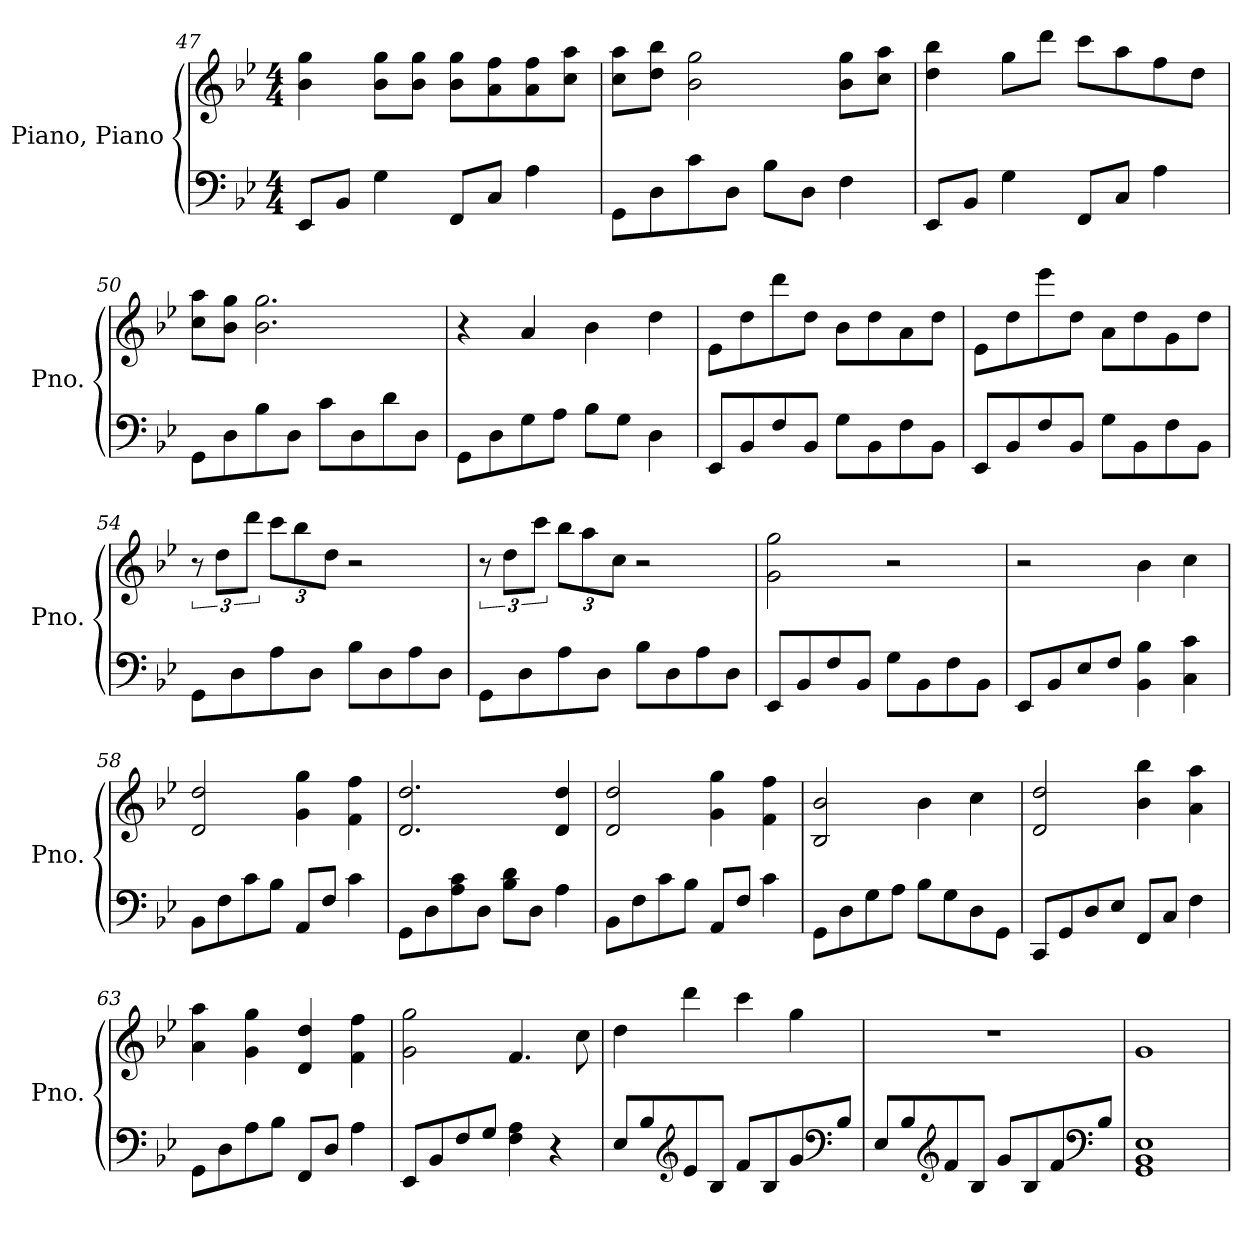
**kern	**kern
*part1	*part1
*staff2	*staff1
*I"Piano, Piano	*
*I'Pno.	*
*clefF4	*clefG2
*k[b-e-]	*k[b-e-]
*M4/4	*M4/4
=47	=47
8EE-/L	4b-\ 4gg\
8BB-/J	.
4G\	8b-\ 8gg\L
.	8b-\ 8gg\J
8FF/L	8b-\ 8gg\L
8C/J	8a\ 8ff\
4A\	8a\ 8ff\
.	8cc\ 8aa\J
=48	=48
8GG\L	8cc\ 8aa\L
8D\	8dd\ 8bb-\J
8c\	2b-\ 2gg\
8D\J	.
8B-\L	.
8D\J	.
4F\	8b-\ 8gg\L
.	8cc\ 8aa\J
!!LO:LB:g=z
=49	=49
8EE-/L	4dd\ 4bb-\
8BB-/J	.
4G\	8gg\L
.	8ddd\J
8FF/L	8ccc\L
8C/J	8aa\
4A\	8ff\
.	8dd\J
=50	=50
*	*MM70
8GG\L	8cc\ 8aa\L
8D\	8b-\ 8gg\J
8B-\	2.b-\ 2.gg\
8D\J	.
8c\L	.
8D\	.
8d\	.
8D\J	.
=51	=51
8GG\L	4r
8D\	.
8G\	4a/
8A\J	.
8B-\L	4b-\
8G\J	.
4D\	4dd\
=52	=52
8EE-/L	8e-\L
8BB-/	8dd\
8F/	8ddd\
8BB-/J	8dd\J
8G\L	8b-\L
8BB-\	8dd\
8F\	8a\
8BB-\J	8dd\J
=53	=53
8EE-/L	8e-\L
8BB-/	8dd\
8F/	8eee-\
8BB-/J	8dd\J
8G\L	8a\L
8BB-\	8dd\
8F\	8g\
8BB-\J	8dd\J
!!LO:PB:g=z
=54	=54
8GG\L	12r
.	12dd\L
8D\	.
.	12ddd\J
*	*Xbrackettup
8A\	12ccc\L
.	12bb-\
8D\J	.
.	12dd\J
8B-\L	2r
8D\	.
8A\	.
8D\J	.
=55	=55
*	*brackettup
8GG\L	12r
.	12dd\L
8D\	.
.	12ccc\J
*	*Xbrackettup
8A\	12bb-\L
.	12aa\
8D\J	.
.	12cc\J
8B-\L	2r
8D\	.
8A\	.
8D\J	.
=56	=56
8EE-/L	2g\ 2gg\
8BB-/	.
8F/	.
8BB-/J	.
*	*MM75
8G\L	2r
8BB-\	.
8F\	.
8BB-\J	.
=57	=57
8EE-/L	2r
8BB-/	.
8E-/	.
8F/J	.
4BB-\ 4B-\	4b-\
4C\ 4c\	4cc\
=58	=58
8BB-\L	2d/ 2dd/
8F\	.
8c\	.
8B-\J	.
*	*MM75
8AA/L	4g\ 4gg\
8F/J	.
4c\	4f\ 4ff\
!!LO:LB:g=z
=59	=59
8GG\L	2.d/ 2.dd/
8D\	.
8A\ 8c\	.
8D\J	.
8B-\ 8d\L	.
8D\J	.
4A\	4d/ 4dd/
=60	=60
8BB-\L	2d/ 2dd/
8F\	.
8c\	.
8B-\J	.
8AA/L	4g\ 4gg\
8F/J	.
4c\	4f\ 4ff\
=61	=61
8GG\L	2B-/ 2b-/
8D\	.
8G\	.
8A\J	.
8B-\L	4b-\
8G\	.
8D\	4cc\
8GG\J	.
=62	=62
8CC/L	2d/ 2dd/
8GG/	.
8D/	.
8E-/J	.
8FF/L	4b-\ 4bb-\
8C/J	.
4F\	4a\ 4aa\
=63	=63
8GG\L	4a\ 4aa\
8D\	.
8A\	4g\ 4gg\
8B-\J	.
8FF/L	4d/ 4dd/
8D/J	.
4A\	4f\ 4ff\
!!LO:LB:g=z
=64	=64
8EE-/L	2g\ 2gg\
8BB-/	.
8F/	.
8G/J	.
4F\ 4A\	4.f/
4r	.
.	8cc\
=65	=65
8E-/L	4dd\
8B-/	.
*clefG2	*
8e-/	4ddd\
8B-/J	.
8f/L	4ccc\
8B-/	.
8g/	4gg\
*clefF4	*
8B-/J	.
=66	=66
*	*MM63
8E-/L	1r
8B-/	.
*clefG2	*
8f/	.
8B-/J	.
8g/L	.
8B-/	.
8f/	.
*clefF4	*
8B-/J	.
=67	=67
1GG 1BB- 1E-	1g
=	=
*-	*-
